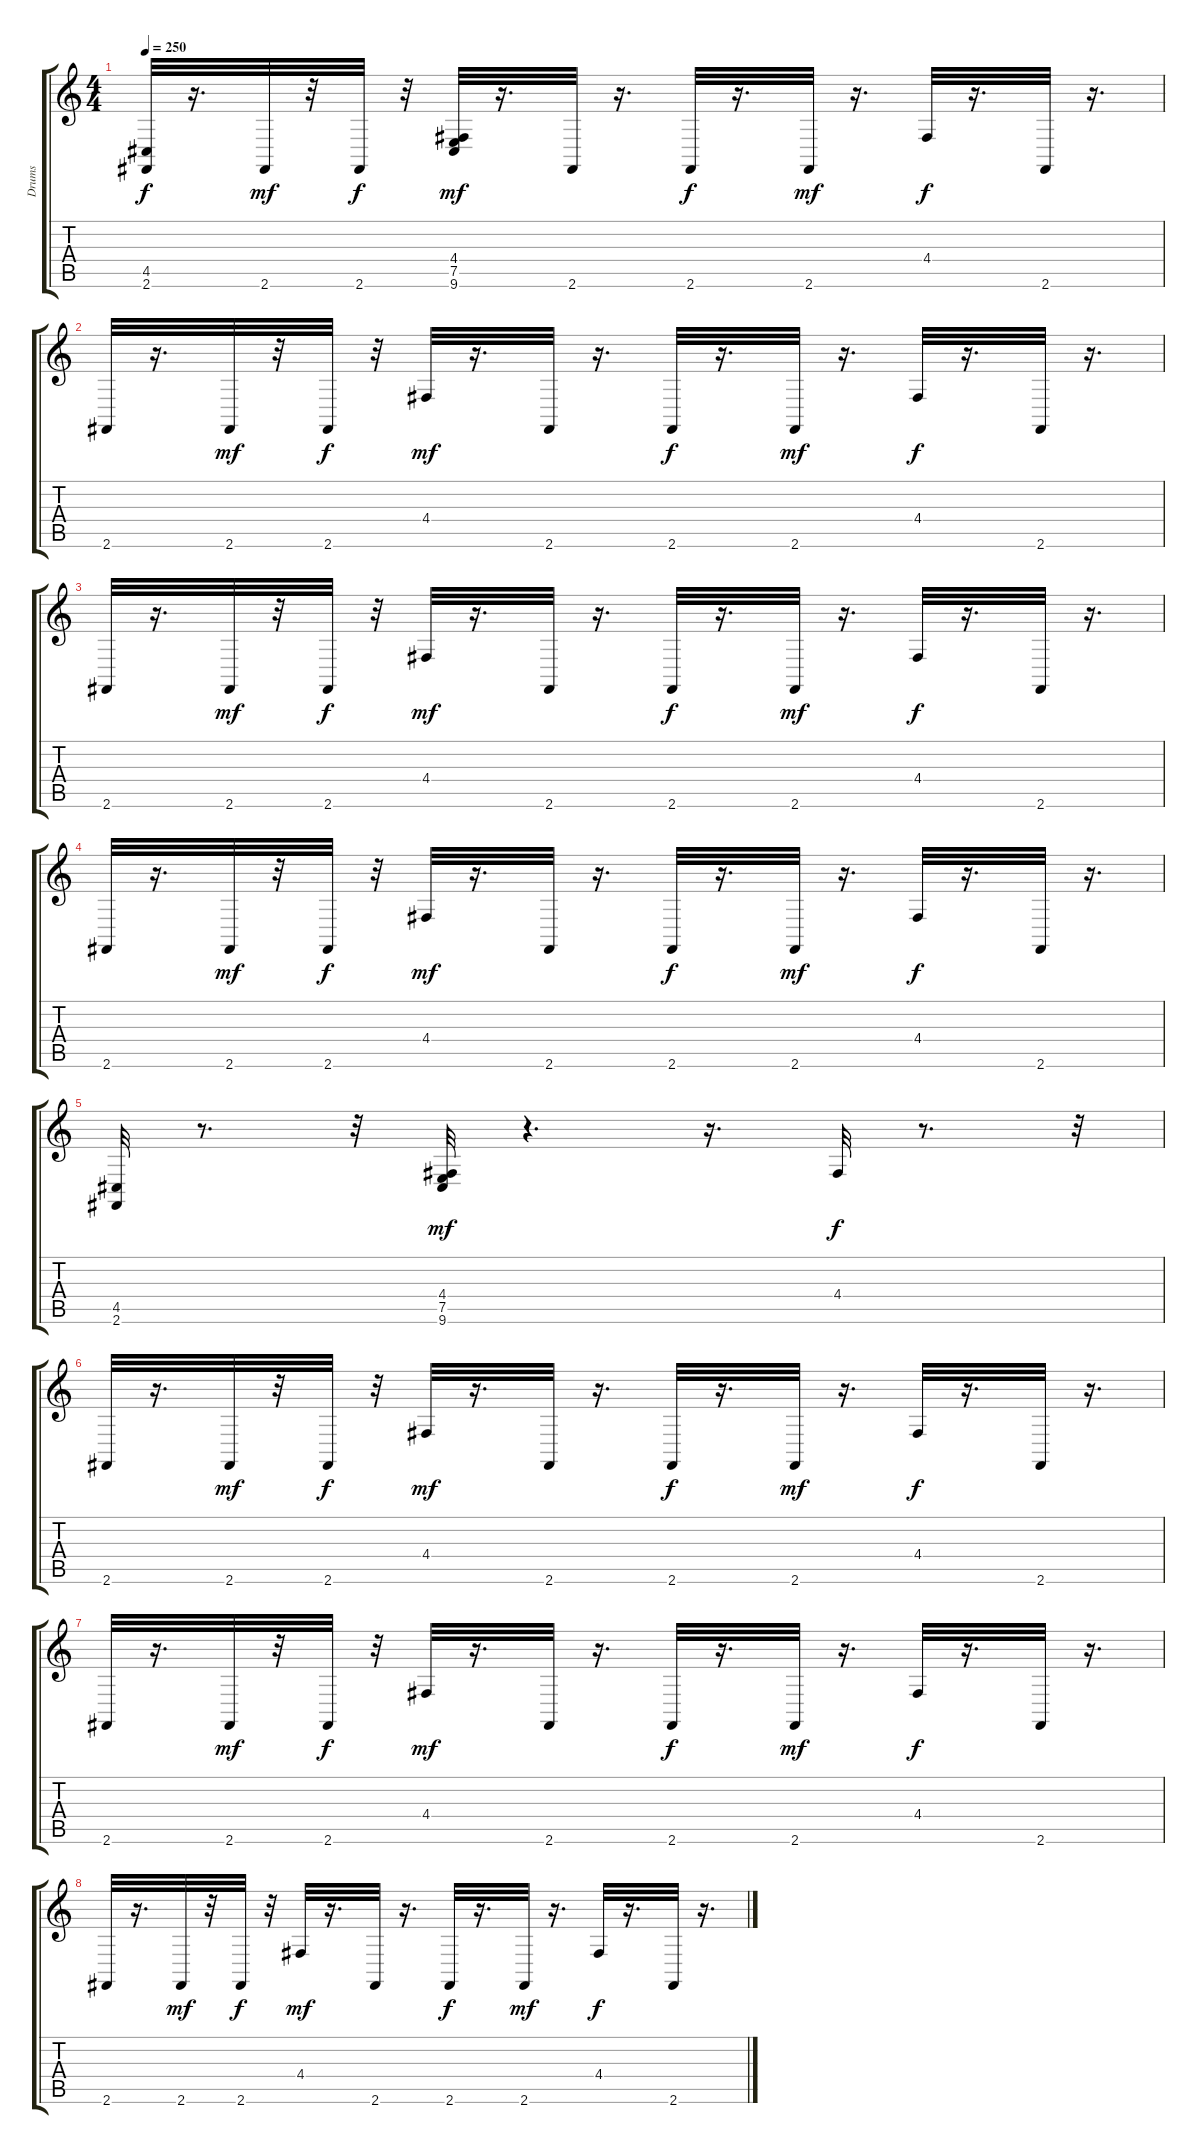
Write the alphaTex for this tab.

\track ("Drums" "Drums") {instrument synthdrum}
\staff {score tabs}
\tuning (E4 B3 G3 D3 A2 E2) {hide}
\ts (4 4)
\tempo 250
\clef g2
\ks c
(4.5 2.6).32{dy f} r.16{d} 2.6.32{dy mf} r.32 2.6.32{dy f} r.32 (4.4 7.5 9.6).32{dy mf} r.16{d} 2.6.32 r.16{d} 2.6.32{dy f} r.16{d} 2.6.32{dy mf} r.16{d} 4.4.32{dy f} r.16{d} 2.6.32 r.16{d} |
2.6.32 r.16{d} 2.6.32{dy mf} r.32 2.6.32{dy f} r.32 4.4.32{dy mf} r.16{d} 2.6.32 r.16{d} 2.6.32{dy f} r.16{d} 2.6.32{dy mf} r.16{d} 4.4.32{dy f} r.16{d} 2.6.32 r.16{d} |
2.6.32 r.16{d} 2.6.32{dy mf} r.32 2.6.32{dy f} r.32 4.4.32{dy mf} r.16{d} 2.6.32 r.16{d} 2.6.32{dy f} r.16{d} 2.6.32{dy mf} r.16{d} 4.4.32{dy f} r.16{d} 2.6.32 r.16{d} |
2.6.32 r.16{d} 2.6.32{dy mf} r.32 2.6.32{dy f} r.32 4.4.32{dy mf} r.16{d} 2.6.32 r.16{d} 2.6.32{dy f} r.16{d} 2.6.32{dy mf} r.16{d} 4.4.32{dy f} r.16{d} 2.6.32 r.16{d} |
(4.5 2.6).32 r.8{d} r.32 (4.4 7.5 9.6).32{dy mf} r.4{d} r.16{d} 4.4.32{dy f} r.8{d} r.32 |
2.6.32 r.16{d} 2.6.32{dy mf} r.32 2.6.32{dy f} r.32 4.4.32{dy mf} r.16{d} 2.6.32 r.16{d} 2.6.32{dy f} r.16{d} 2.6.32{dy mf} r.16{d} 4.4.32{dy f} r.16{d} 2.6.32 r.16{d} |
2.6.32 r.16{d} 2.6.32{dy mf} r.32 2.6.32{dy f} r.32 4.4.32{dy mf} r.16{d} 2.6.32 r.16{d} 2.6.32{dy f} r.16{d} 2.6.32{dy mf} r.16{d} 4.4.32{dy f} r.16{d} 2.6.32 r.16{d} |
2.6.32 r.16{d} 2.6.32{dy mf} r.32 2.6.32{dy f} r.32 4.4.32{dy mf} r.16{d} 2.6.32 r.16{d} 2.6.32{dy f} r.16{d} 2.6.32{dy mf} r.16{d} 4.4.32{dy f} r.16{d} 2.6.32 r.16{d}
